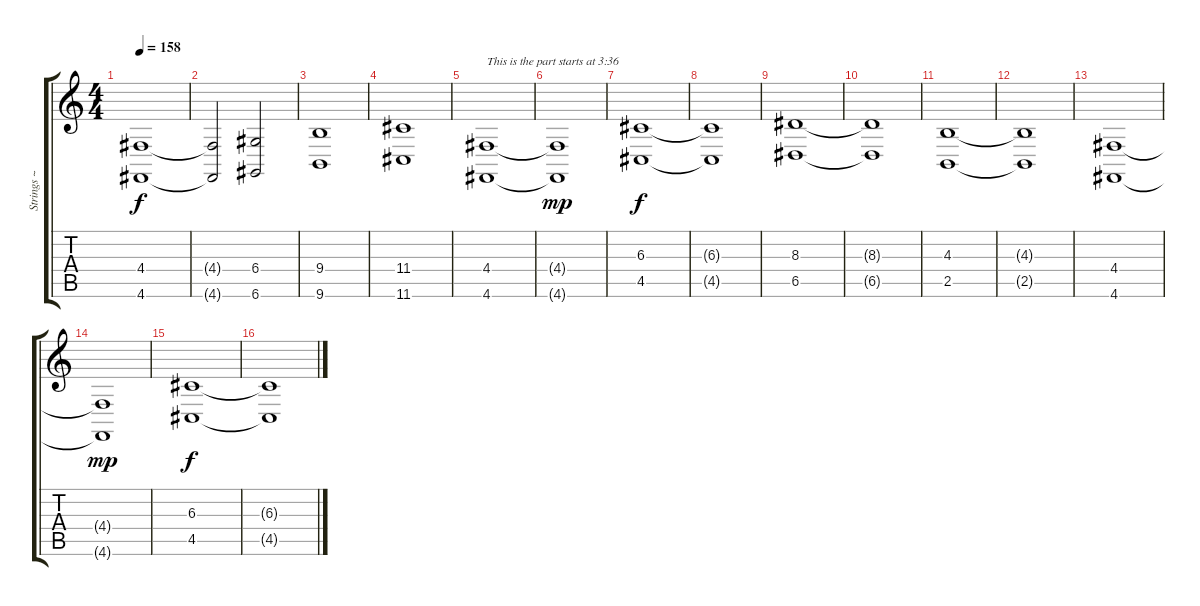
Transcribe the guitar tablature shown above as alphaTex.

\track ("Strings ~ Effect" "Strings ~ ") {instrument stringensemble2}
\staff {score tabs}
\tuning (E4 B3 G3 D3 A2 D2) {hide}
\ts (4 4)
\tempo 158
\clef g2
\ks c
(4.4 4.6).1{dy f} |
(4.4{t} 4.6{t}).2 (6.4 6.6).2 |
(9.4 9.6).1 |
(11.4 11.6).1 |
(4.4 4.6).1{txt "This is the part starts at 3:36"} |
(4.4{t} 4.6{t}).1{dy mp} |
(6.3 4.5).1{dy f} |
(6.3{t} 4.5{t}).1 |
(8.3 6.5).1 |
(8.3{t} 6.5{t}).1 |
(4.3 2.5).1 |
(4.3{t} 2.5{t}).1 |
(4.4 4.6).1 |
(4.4{t} 4.6{t}).1{dy mp} |
(6.3 4.5).1{dy f} |
(6.3{t} 4.5{t}).1
